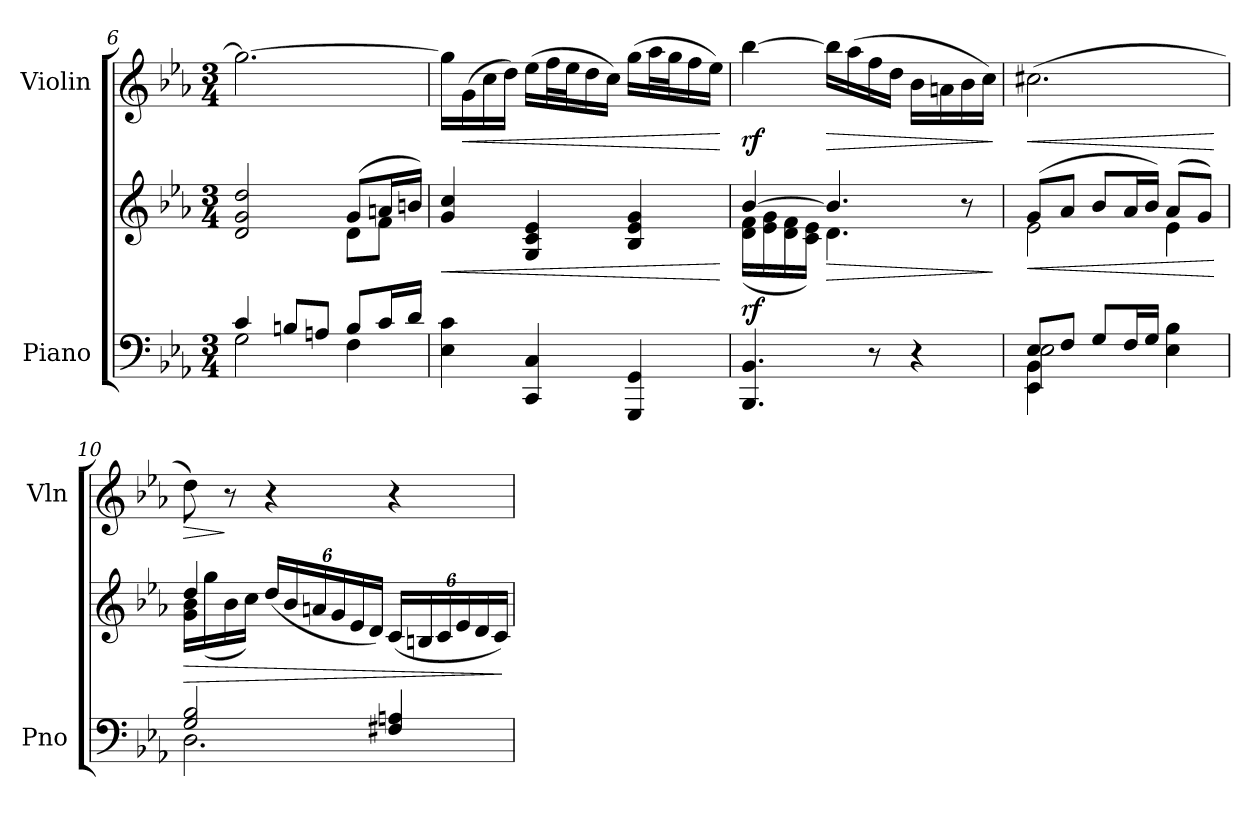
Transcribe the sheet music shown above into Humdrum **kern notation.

**kern	**kern	**dynam	**kern	**dynam
*part2	*part2	*part2	*part1	*part1
*staff3	*staff2	*staff2/3	*staff1	*staff1
*I"Piano	*	*	*I"Violin	*
*I'Pno	*	*	*I'Vln	*
*clefF4	*clefG2	*	*clefG2	*
*k[b-e-a-]	*k[b-e-a-]	*	*k[b-e-a-]	*
*M3/4	*M3/4	*	*M3/4	*
=6	=6	=6	=6	=6
*^	*^	*	*	*
4c/	2G\	2d/ 2g/ 2dd/	2ryy	.	2.gg\_	.
8Bn/L	.	.	.	.	.	.
8An/J	.	.	.	.	.	.
8B/L	4F\	(>8g/L	8d\L	.	.	.
16c/L	.	16an/L	8f\J	.	.	.
16d/JJ	.	16bn/JJ)	.	.	.	.
*v	*v	*	*	*	*	*
*	*v	*v	*	*	*
!!LO:LB:g=z
=7	=7	=7	=7	=7
!	!	!LO:HP:b	!	!
4E-\ 4c\	4g/ 4cc/	<	16gg\LL]	.
!	!	!	!	!LO:HP:b
.	.	.	(>16g\	<
.	.	.	16cc\	.
.	.	.	16dd\JJ)	.
4CC/ 4C/	4G/ 4c/ 4e-/	.	(>16ee-\LL	.
.	.	.	32ff\L	.
.	.	.	32ee-\J	.
.	.	.	16dd\	.
.	.	.	16cc\JJ)	.
4GGG/ 4GG/	4B-/ 4e-/ 4g/	.	(>16gg\LL	.
.	.	.	32aa-\L	.
.	.	.	32gg\J	.
.	.	.	16ff\	.
.	.	.	16ee-\JJ)	.
.	.	[	.	[
=8	=8	=8	=8	=8
*	*^	*	*	*
!	!	!	!LO:DY:b	!	!LO:DY:b
4.BBB-/ 4.BB-/	[4b-/	(<16d\ 16f\LL	rf	[4bb-\	rf
.	.	16e-\ 16g\	.	.	.
.	.	16d\ 16f\	.	.	.
.	.	16c\ 16e-\JJ)	.	.	.
!	!	!	!LO:HP:b	!	!LO:HP:b
.	4.b-/]	4.d\	>	16bb-\LL]	>
.	.	.	.	(>16aa-\	.
8r	.	.	.	16ff\	.
.	.	.	.	16dd\JJ	.
4r	.	.	.	16b-\LL	.
.	.	.	.	16an\	.
.	8r	8ryy	.	16b-\	.
.	.	.	.	16cc\JJ)	.
*	*v	*v	*	*	*
.	.	]	.	]
=9	=9	=9	=9	=9
*^	*	*	*	*
*	*^	*	*	*	*
!	!	!	!	!LO:HP:b	!	!LO:HP:b
*	*	*	*^	*	*	*
8E-/L	2E-\	4EE-\ 4BB-\	(>8g/L	2e-\	<	(>2.cc#X\	<
8F/J	.	.	8a-/J	.	.	.	.
8G/L	.	2ryy	8b-/L	.	.	.	.
16F/L	.	.	16a-/L	.	.	.	.
16G/JJ	.	.	16b-/JJ)	.	.	.	.
4E-\ 4B-\	4ryy	.	(>8a-/L	4e-\	.	.	.
.	.	.	8g/J)	.	.	.	.
*v	*v	*v	*	*	*	*	*
*	*v	*v	*	*	*
.	.	[	.	[
=10	=10	=10	=10	=10
*^	*	*	*	*
!	!	!	!LO:HP:b	!	!LO:HP:b
*	*	*^	*	*	*
2G/ 2B-/	2.D\	4dd/	16g\ 16b-\LL	>	8dd\)	>
.	.	.	(>16gg\	.	.	.
.	.	.	16b-\	.	8r	]
.	.	.	16cc\JJ)	.	.	.
*	*	*Xbrackettup	*	*	*	*
.	.	(<24dd/LL	2ryy	.	4r	.
.	.	24b-/	.	.	.	.
.	.	24an/	.	.	.	.
.	.	24g/	.	.	.	.
.	.	24e-/	.	.	.	.
.	.	24d/JJ)	.	.	.	.
4F#X/ 4An/	.	(<24c/LL	.	.	4r	.
.	.	24Bn/	.	.	.	.
.	.	24c/	.	.	.	.
.	.	24e-/	.	.	.	.
.	.	24d/	.	.	.	.
.	.	24c/JJ)	.	.	.	.
*v	*v	*	*	*	*	*
*	*v	*v	*	*	*
.	.	]	.	.
=	=	=	=	=
*-	*-	*-	*-	*-
